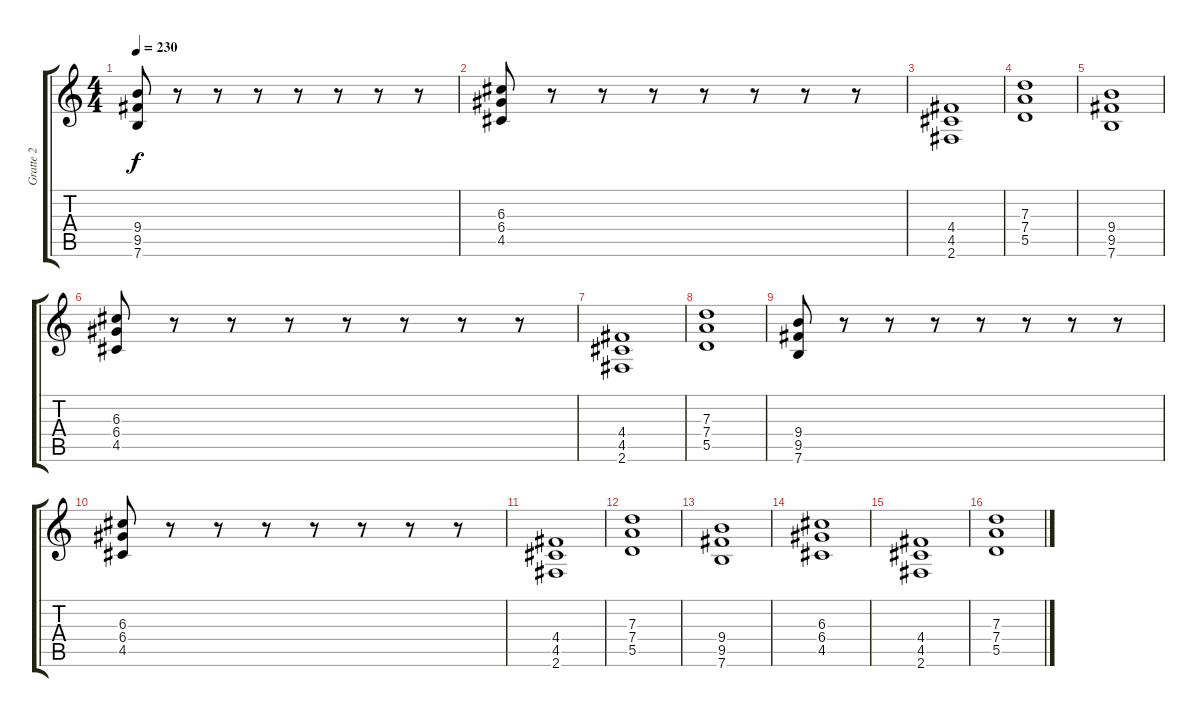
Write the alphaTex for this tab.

\track ("Gratte 2" "Gratte 2") {instrument overdrivenguitar}
\staff {score tabs}
\tuning (E4 B3 G3 D3 A2 E2) {hide}
\ts (4 4)
\tempo 230
\clef g2
\ks c
(9.4 9.5 7.6).8{dy f} r.8 r.8 r.8 r.8 r.8 r.8 r.8 |
(6.3 6.4 4.5).8 r.8 r.8 r.8 r.8 r.8 r.8 r.8 |
(4.4 4.5 2.6).1 |
(7.3 7.4 5.5).1 |
(9.4 9.5 7.6).1 |
(6.3 6.4 4.5).8 r.8 r.8 r.8 r.8 r.8 r.8 r.8 |
(4.4 4.5 2.6).1 |
(7.3 7.4 5.5).1 |
(9.4 9.5 7.6).8 r.8 r.8 r.8 r.8 r.8 r.8 r.8 |
(6.3 6.4 4.5).8 r.8 r.8 r.8 r.8 r.8 r.8 r.8 |
(4.4 4.5 2.6).1 |
(7.3 7.4 5.5).1 |
(9.4 9.5 7.6).1 |
(6.3 6.4 4.5).1 |
(4.4 4.5 2.6).1 |
(7.3 7.4 5.5).1
